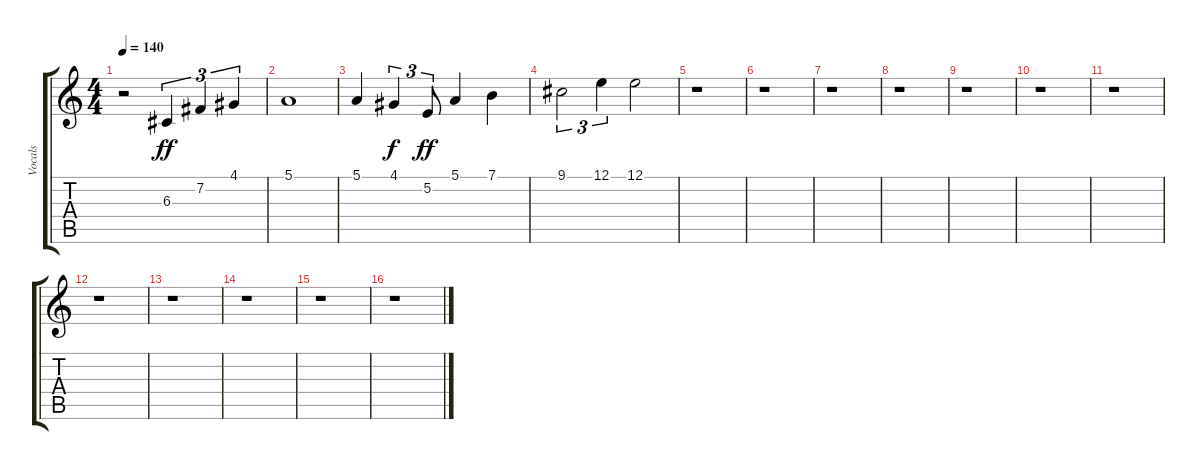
\track ("Vocals" "Vocals") {instrument lead3calliope}
\staff {score tabs}
\tuning (E4 B3 G3 D3 A2 E2) {hide}
\ts (4 4)
\tempo 140
\clef g2
\ks c
r.2{dy ff} 6.3.4{tu (3 2)} 7.2.4{tu (3 2)} 4.1.4{tu (3 2)} |
5.1.1 |
5.1.4 4.1.4{tu (3 2) dy f} 5.2.8{tu (3 2) dy ff} 5.1.4 7.1.4 |
9.1.2{tu (3 2)} 12.1.4{tu (3 2)} 12.1.2 |
r.1 |
r.1 |
r.1 |
r.1 |
r.1 |
r.1 |
r.1 |
r.1 |
r.1 |
r.1 |
r.1 |
r.1
